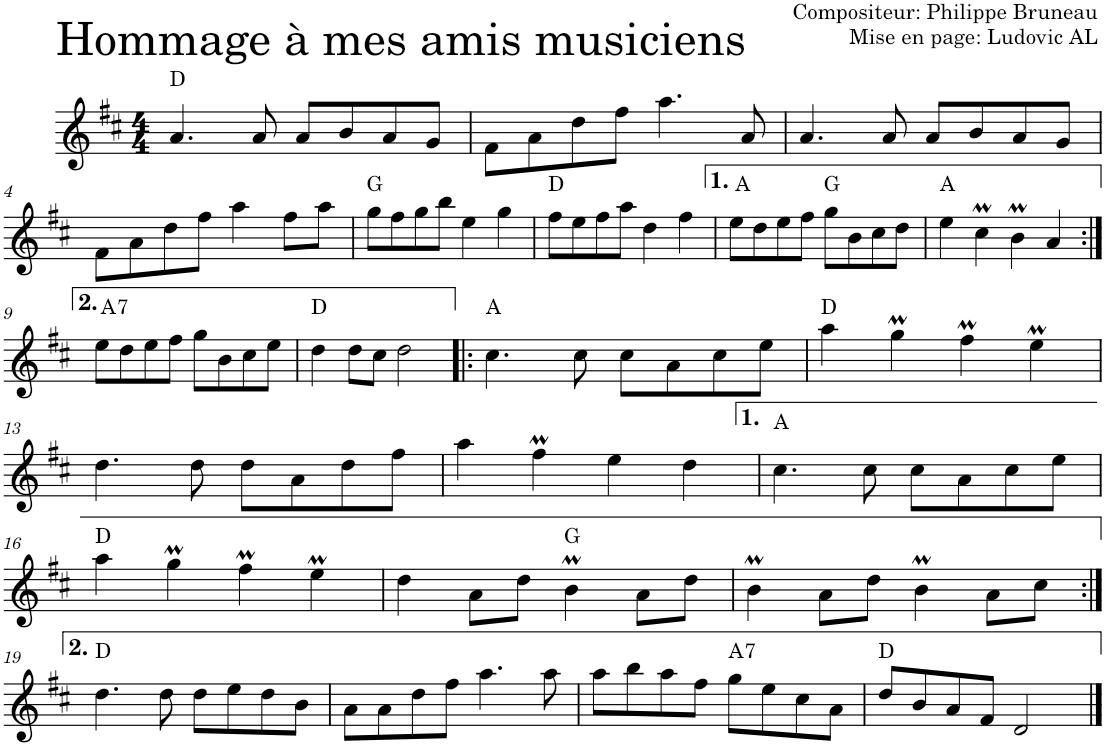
**kern	**harte
*part1	*part1
*staff1	*
*I"Violon	*
*I'Vln.	*
*clefG2	*
*k[f#c#]	*
*M4/4	*
=1	=1
4.a/	D:maj
8a/	.
8a/L	.
8b/	.
8a/	.
8g/J	.
=2	=2
8f#\L	.
8a\	.
8dd\	.
8ff#\J	.
4.aa\	.
8a/	.
=3	=3
4.a/	.
8a/	.
8a/L	.
8b/	.
8a/	.
8g/J	.
!!LO:LB:g=z
=4	=4
8f#\L	.
8a\	.
8dd\	.
8ff#\J	.
4aa\	.
8ff#\L	.
8aa\J	.
=5	=5
8gg\L	G:maj
8ff#\	.
8gg\	.
8bb\J	.
4ee\	.
4gg\	.
=6	=6
8ff#\L	D:maj
8ee\	.
8ff#\	.
8aa\J	.
4dd\	.
4ff#\	.
=7	=7
8ee\L	A:maj
8dd\	.
8ee\	.
8ff#\J	.
8gg\L	G:maj
8b\	.
8cc#\	.
8dd\J	.
=8	=8
4ee\	A:maj
4cc#m\	.
4bM\	.
4a/	.
!!LO:LB:g=z
=9:|!	=9:|!
!	!LO:H:kt=7
8ee\L	A:7
8dd\	.
8ee\	.
8ff#\J	.
8gg\L	.
8b\	.
8cc#\	.
8ee\J	.
=10	=10
4dd\	D:maj
8dd\L	.
8cc#\J	.
2dd\	.
=11!|:	=11!|:
4.cc#\	A:maj
8cc#\	.
8cc#\L	.
8a\	.
8cc#\	.
8ee\J	.
=12	=12
4aa\	D:maj
4ggM\	.
4ff#m\	.
4eeM\	.
!!LO:LB:g=z
=13	=13
4.dd\	.
8dd\	.
8dd\L	.
8a\	.
8dd\	.
8ff#\J	.
=14	=14
4aa\	.
4ff#m\	.
4ee\	.
4dd\	.
=15	=15
4.cc#\	A:maj
8cc#\	.
8cc#\L	.
8a\	.
8cc#\	.
8ee\J	.
!!LO:LB:g=z
=16	=16
4aa\	D:maj
4ggM\	.
4ff#m\	.
4eeM\	.
=17	=17
4dd\	.
8a\L	.
8dd\J	.
4bM\	G:maj
8a\L	.
8dd\J	.
=18	=18
4bM\	.
8a\L	.
8dd\J	.
4bM\	.
8a\L	.
8cc#\J	.
!!LO:LB:g=z
=19:|!	=19:|!
4.dd\	D:maj
8dd\	.
8dd\L	.
8ee\	.
8dd\	.
8b\J	.
=20	=20
8a\L	.
8a\	.
8dd\	.
8ff#\J	.
4.aa\	.
8aa\	.
=21	=21
8aa\L	.
8bb\	.
8aa\	.
8ff#\J	.
!	!LO:H:kt=7
8gg\L	A:7
8ee\	.
8cc#\	.
8a\J	.
=22	=22
8dd/L	D:maj
8b/	.
8a/	.
8f#/J	.
2d/	.
==	==
*-	*-
